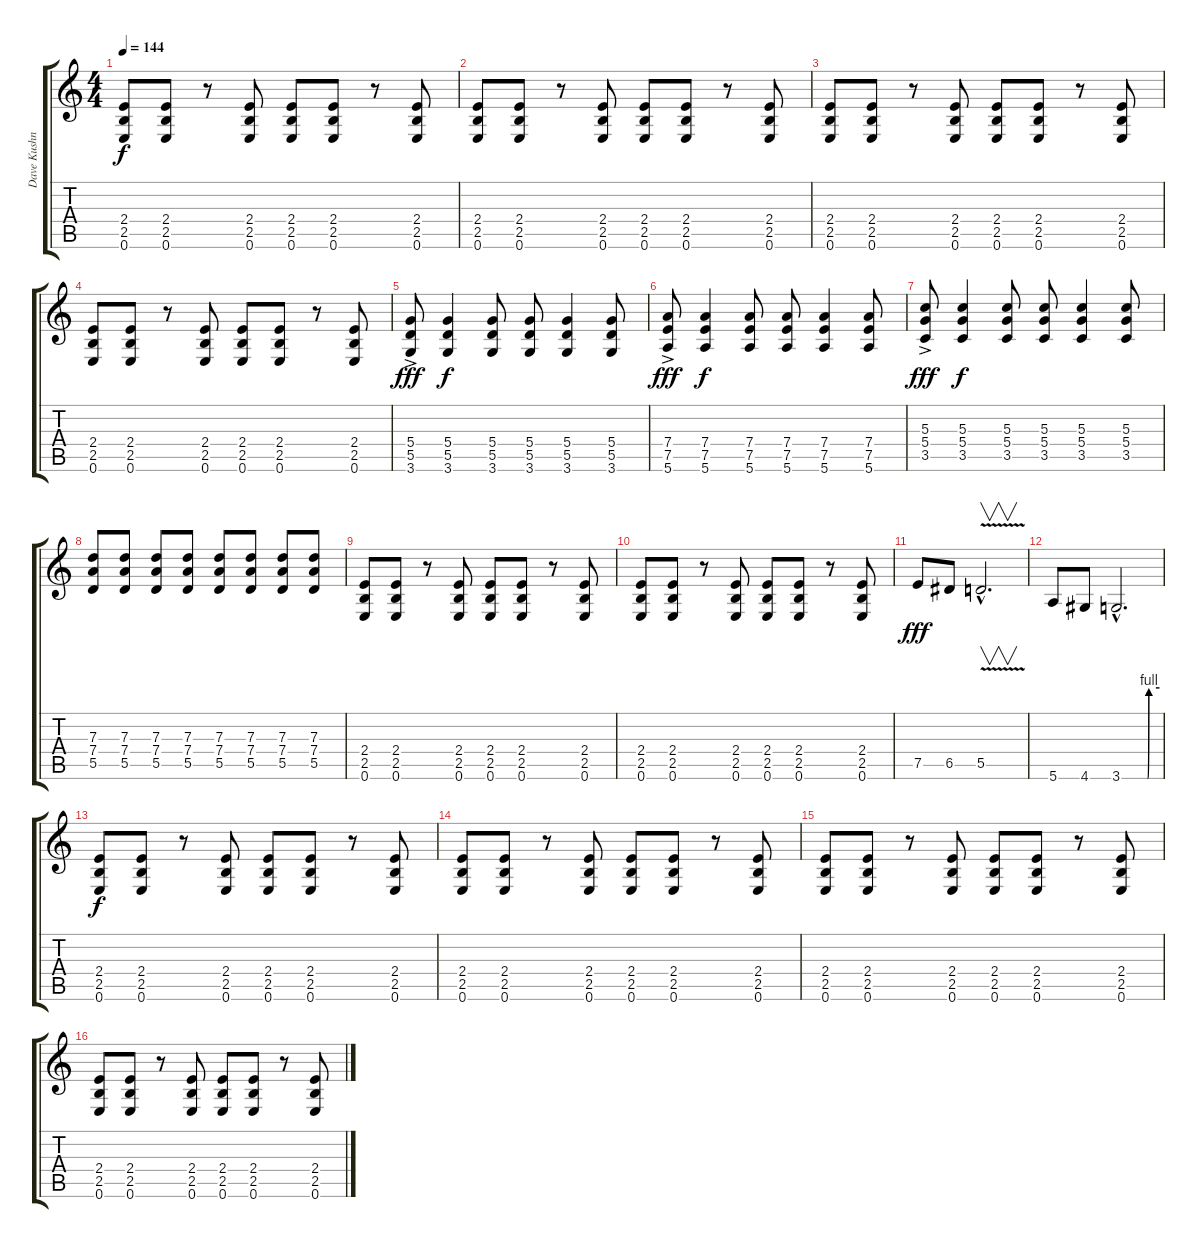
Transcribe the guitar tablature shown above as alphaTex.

\track ("Dave Kushner" "Dave Kushn") {instrument distortionguitar}
\staff {score tabs}
\tuning (E4 B3 G3 D3 A2 E2) {hide}
\ts (4 4)
\tempo 144
\clef g2
\ks c
(2.4 2.5 0.6).8{dy f volume 7} (2.4 2.5 0.6).8 r.8 (2.4 2.5 0.6).8 (2.4 2.5 0.6).8 (2.4 2.5 0.6).8 r.8 (2.4 2.5 0.6).8 |
(2.4 2.5 0.6).8 (2.4 2.5 0.6).8 r.8 (2.4 2.5 0.6).8 (2.4 2.5 0.6).8 (2.4 2.5 0.6).8 r.8 (2.4 2.5 0.6).8 |
(2.4 2.5 0.6).8{volume 7} (2.4 2.5 0.6).8 r.8 (2.4 2.5 0.6).8 (2.4 2.5 0.6).8 (2.4 2.5 0.6).8 r.8 (2.4 2.5 0.6).8 |
(2.4 2.5 0.6).8 (2.4 2.5 0.6).8 r.8 (2.4 2.5 0.6).8 (2.4 2.5 0.6).8 (2.4 2.5 0.6).8 r.8 (2.4 2.5 0.6).8 |
(5.4{ac} 5.5{ac} 3.6{ac}).8{dy fff volume 9} (5.4 5.5 3.6).4{dy f} (5.4 5.5 3.6).8 (5.4 5.5 3.6).8 (5.4 5.5 3.6).4 (5.4 5.5 3.6).8 |
(7.4{ac} 7.5{ac} 5.6{ac}).8{dy fff} (7.4 7.5 5.6).4{dy f} (7.4 7.5 5.6).8 (7.4 7.5 5.6).8 (7.4 7.5 5.6).4 (7.4 7.5 5.6).8 |
(5.3 5.4{ac} 3.5{ac}).8{dy fff} (5.3 5.4 3.5).4{dy f} (5.3 5.4 3.5).8 (5.3 5.4 3.5).8 (5.3 5.4 3.5).4 (5.3 5.4 3.5).8 |
(7.3 7.4 5.5).8 (7.3 7.4 5.5).8 (7.3 7.4 5.5).8 (7.3 7.4 5.5).8 (7.3 7.4 5.5).8 (7.3 7.4 5.5).8 (7.3 7.4 5.5).8 (7.3 7.4 5.5).8 |
(2.4 2.5 0.6).8 (2.4 2.5 0.6).8 r.8 (2.4 2.5 0.6).8 (2.4 2.5 0.6).8 (2.4 2.5 0.6).8 r.8 (2.4 2.5 0.6).8 |
(2.4 2.5 0.6).8 (2.4 2.5 0.6).8 r.8 (2.4 2.5 0.6).8 (2.4 2.5 0.6).8 (2.4 2.5 0.6).8 r.8 (2.4 2.5 0.6).8 |
7.5.8{dy fff} 6.5.8 5.5{v hac}.2{v d} |
5.6.8 4.6.8 3.6{be (custom 0 0 30 0 41 0 43 4 60 4) hac}.2{d} |
(2.4 2.5 0.6).8{dy f} (2.4 2.5 0.6).8 r.8 (2.4 2.5 0.6).8 (2.4 2.5 0.6).8 (2.4 2.5 0.6).8 r.8 (2.4 2.5 0.6).8 |
(2.4 2.5 0.6).8 (2.4 2.5 0.6).8 r.8 (2.4 2.5 0.6).8 (2.4 2.5 0.6).8 (2.4 2.5 0.6).8 r.8 (2.4 2.5 0.6).8 |
(2.4 2.5 0.6).8 (2.4 2.5 0.6).8 r.8 (2.4 2.5 0.6).8 (2.4 2.5 0.6).8 (2.4 2.5 0.6).8 r.8 (2.4 2.5 0.6).8 |
(2.4 2.5 0.6).8 (2.4 2.5 0.6).8 r.8 (2.4 2.5 0.6).8 (2.4 2.5 0.6).8 (2.4 2.5 0.6).8 r.8 (2.4 2.5 0.6).8
